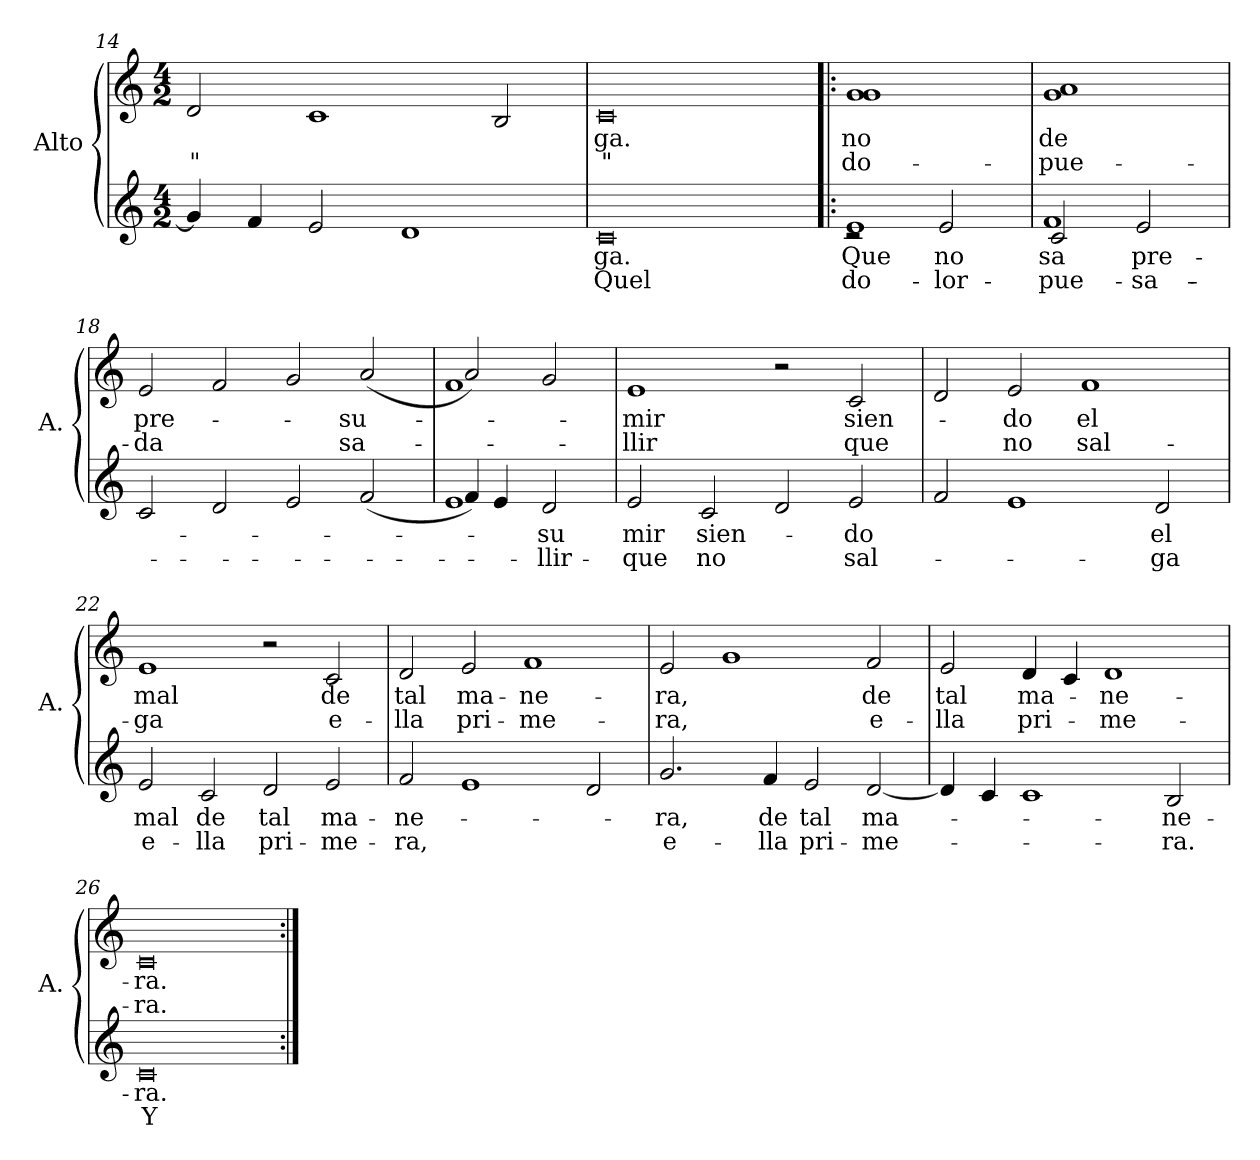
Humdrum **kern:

**kern	**text	**text	**kern	**text	**text
*part2	*part2	*part2	*part1	*part1	*part1
*staff2	*staff2	*staff2	*staff1	*staff1	*staff1
*I"Alto	*	*	*I"Alto	*	*
*I'A.	*	*	*I'A.	*	*
*clefG2	*	*	*clefG2	*	*
*k[]	*	*	*k[]	*	*
*C:	*	*	*C:	*	*
*M4/2	*	*	*M4/2	*	*
=14	=14	=14	=14	=14	=14
!	!	!	!	!	!LO:LY:b:rj
4g/]	.	.	2d/	.	"
4f/	.	.	.	.	.
2e/	.	.	1c	.	.
1d	.	.	.	.	.
.	.	.	2B/	.	.
=15	=15	=15	=15	=15	=15
!	!LO:LY:b	!LO:LY:b	!	!LO:LY:b	!LO:LY:b
0c	-ga.	Quel	0c	-ga.	"
=16!|:	=16!|:	=16!|:	=16!|:	=16!|:	=16!|:
!	!LO:LY:b	!LO:LY:b	!	!LO:LY:b	!LO:LY:b
*^	*	*	*	*	*
1e	2rc	Que	do-	1g 1g	no	do-
!	!	!LO:LY:b	!LO:LY:b	!	!	!
.	2e/	no	-lor	.	.	.
=17	=17	=17	=17	=17	=17	=17
!	!	!LO:LY:b	!LO:LY:b	!	!	!
!	!	!LO:LY:b	!LO:LY:b	!	!LO:LY:b	!LO:LY:b
1f	2c/	sa	pue-	1g 1a	de	pue-
!	!	!LO:LY:b	!LO:LY:b	!	!	!
.	2e/	pre-	-sa-	.	.	.
=18	=18	=18	=18	=18	=18	=18
!	!	!	!	!	!LO:LY:b	!LO:LY:b
*v	*v	*	*	*	*	*
2c/	.	.	2e/	pre-	-da
2d/	.	.	2f/	.	.
2e/	.	.	2g/	.	.
!	!	!	!	!LO:LY:b	!LO:LY:b
(<2f/	.	.	(<2a/	-su-	sa-
=19	=19	=19	=19	=19	=19
*^	*	*	*^	*	*
1e	4f/)	.	.	1f	2a/)	.	.
.	4e/	.	.	.	.	.	.
!	!	!LO:LY:b	!LO:LY:b	!	!	!	!
.	2d/	-su-	-llir	.	2g/	.	.
!!LO:LB:g=z
=20	=20	=20	=20	=20	=20	=20	=20
!	!	!LO:LY:b	!LO:LY:b	!	!	!LO:LY:b	!LO:LY:b
*v	*v	*	*	*	*	*	*
*	*	*	*v	*v	*	*
2e/	-mir	que	1e	-mir	-llir
!	!LO:LY:b	!LO:LY:b	!	!	!
2c/	sien-	no	.	.	.
2d/	.	.	2r	.	.
!	!LO:LY:b	!LO:LY:b	!	!LO:LY:b	!LO:LY:b
2e/	-do	sal-	2c/	sien-	que
=21	=21	=21	=21	=21	=21
2f/	.	.	2d/	.	.
!	!	!	!	!LO:LY:b	!LO:LY:b
1e	.	.	2e/	-do	no
!	!	!	!	!LO:LY:b	!LO:LY:b
.	.	.	1f	el	sal-
!	!LO:LY:b	!LO:LY:b	!	!	!
2d/	el	-ga	.	.	.
=22	=22	=22	=22	=22	=22
!	!LO:LY:b	!LO:LY:b	!	!LO:LY:b	!LO:LY:b
2e/	mal	e-	1e	mal	-ga
!	!LO:LY:b	!LO:LY:b	!	!	!
2c/	de	-lla	.	.	.
!	!LO:LY:b	!LO:LY:b	!	!	!
2d/	tal	pri-	2r	.	.
!	!LO:LY:b	!LO:LY:b	!	!LO:LY:b	!LO:LY:b
2e/	ma-	-me-	2c/	de	e-
=23	=23	=23	=23	=23	=23
!	!LO:LY:b	!LO:LY:b	!	!LO:LY:b	!LO:LY:b
2f/	-ne-	-ra,	2d/	tal	-lla
!	!	!	!	!LO:LY:b	!LO:LY:b
1e	.	.	2e/	ma-	pri-
!	!	!	!	!LO:LY:b	!LO:LY:b
.	.	.	1f	-ne-	-me-
2d/	.	.	.	.	.
=24	=24	=24	=24	=24	=24
!	!LO:LY:b	!LO:LY:b	!	!LO:LY:b	!LO:LY:b
2.g/	-ra,	e-	2e/	-ra,	-ra,
.	.	.	1g	.	.
!	!LO:LY:b	!LO:LY:b	!	!	!
4f/	de	-lla	.	.	.
!	!LO:LY:b	!LO:LY:b	!	!	!
2e/	tal	pri-	.	.	.
!	!LO:LY:b	!LO:LY:b	!	!LO:LY:b	!LO:LY:b
[>2d/	ma-	-me-	2f/	de	e-
!!LO:PB:g=z
=25	=25	=25	=25	=25	=25
!	!	!	!	!LO:LY:b	!LO:LY:b
4d/]	.	.	2e/	tal	-lla
4c/	.	.	.	.	.
!	!	!	!	!LO:LY:b	!LO:LY:b
1c	.	.	4d/	ma-	pri-
.	.	.	4c/	.	.
!	!	!	!	!LO:LY:b	!LO:LY:b
.	.	.	1d	-ne-	-me-
!	!LO:LY:b	!LO:LY:b	!	!	!
2B/	-ne-	-ra.	.	.	.
=26	=26	=26	=26	=26	=26
!	!LO:LY:b	!LO:LY:b	!	!LO:LY:b	!LO:LY:b
0c	-ra.	Y	0c	-ra.	-ra.
=:|!	=:|!	=:|!	=:|!	=:|!	=:|!
*-	*-	*-	*-	*-	*-
